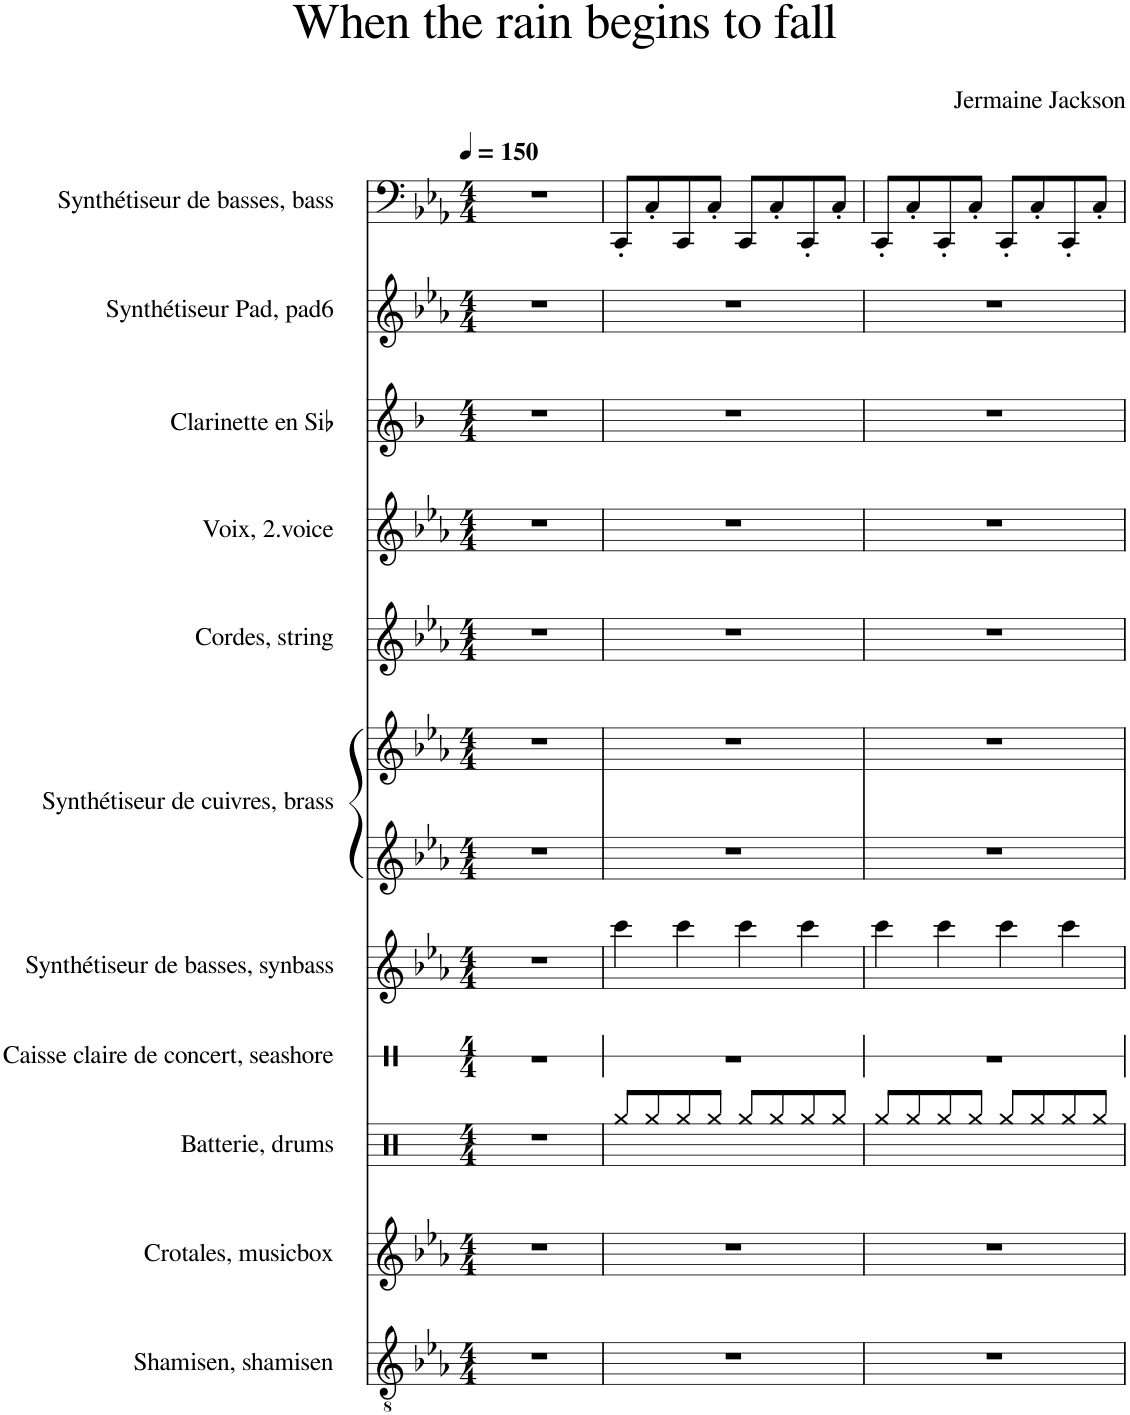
**kern	**kern	**kern	**kern	**kern	**kern	**kern	**kern	**kern	**kern	**kern	**kern
*part11	*part10	*part9	*part8	*part7	*part6	*part6	*part5	*part4	*part3	*part2	*part1
*staff12	*staff11	*staff10	*staff9	*staff8	*staff7	*staff6	*staff5	*staff4	*staff3	*staff2	*staff1
*I"Shamisen, shamisen	*I"Crotales, musicbox	*I"Batterie, drums	*I"Caisse claire de concert, seashore	*I"Synthétiseur de basses, synbass	*I"Synthétiseur de cuivres, brass	*	*I"Cordes, string	*I"Voix, 2.voice	*I"Clarinette en Sib	*I"Synthétiseur Pad, pad6	*I"Synthétiseur de basses, bass
*I'Sh.	*I'Crot.	*I'Bat.	*I'CC con.	*I'Synth.	*I'Synth.	*	*I'St.	*I'Vx.	*I'Clar. Sib	*I'Synth.	*I'Synth.
*	*	*	*stria1	*	*	*	*	*	*	*	*
*clefGv2	*clefG2	*clefX	*clefX	*clefG2	*clefG2	*clefG2	*clefG2	*clefG2	*clefG2	*clefG2	*clefF4
*	*Trd-14c-24	*	*	*	*	*	*	*	*Trd1c2	*	*
*k[b-e-a-]	*k[b-e-a-]	*k[]	*k[b-e-a-]	*k[b-e-a-]	*k[b-e-a-]	*k[b-e-a-]	*k[b-e-a-]	*k[b-e-a-]	*k[b-]	*k[b-e-a-]	*k[b-e-a-]
*M4/4	*M4/4	*M4/4	*M4/4	*M4/4	*M4/4	*M4/4	*M4/4	*M4/4	*M4/4	*M4/4	*M4/4
*MM150	*MM150	*MM150	*MM150	*MM150	*MM150	*MM150	*MM150	*MM150	*MM150	*MM150	*MM150
=1	=1	=1	=1	=1	=1	=1	=1	=1	=1	=1	=1
1r	1r	1r	1r	1r	1r	1r	1r	1r	1r	1r	1r
=2	=2	=2	=2	=2	=2	=2	=2	=2	=2	=2	=2
1r	1r	8Rgg/L	1r	4ccc\	1r	1r	1r	1r	1r	1r	8CC'/L
.	.	8Rgg/	.	.	.	.	.	.	.	.	8C'/
.	.	8Rgg/	.	4ccc\	.	.	.	.	.	.	8CC/
.	.	8Rgg/J	.	.	.	.	.	.	.	.	8C'/J
.	.	8Rgg/L	.	4ccc\	.	.	.	.	.	.	8CC/L
.	.	8Rgg/	.	.	.	.	.	.	.	.	8C'/
.	.	8Rgg/	.	4ccc\	.	.	.	.	.	.	8CC'/
.	.	8Rgg/J	.	.	.	.	.	.	.	.	8C'/J
=3	=3	=3	=3	=3	=3	=3	=3	=3	=3	=3	=3
1r	1r	8Rgg/L	1r	4ccc\	1r	1r	1r	1r	1r	1r	8CC'/L
.	.	8Rgg/	.	.	.	.	.	.	.	.	8C'/
.	.	8Rgg/	.	4ccc\	.	.	.	.	.	.	8CC'/
.	.	8Rgg/J	.	.	.	.	.	.	.	.	8C'/J
.	.	8Rgg/L	.	4ccc\	.	.	.	.	.	.	8CC'/L
.	.	8Rgg/	.	.	.	.	.	.	.	.	8C'/
.	.	8Rgg/	.	4ccc\	.	.	.	.	.	.	8CC'/
.	.	8Rgg/J	.	.	.	.	.	.	.	.	8C'/J
=	=	=	=	=	=	=	=	=	=	=	=
*-	*-	*-	*-	*-	*-	*-	*-	*-	*-	*-	*-
